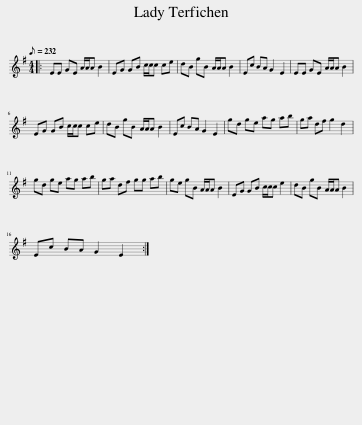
X:1
L:1/8
Q:1/8=232
M:4/4
I:linebreak $
K:Emin
V:1 treble
V:1
|: EE GE A/A/A B2 | EG GB c/c/c ce | dB gB A/A/A B2 | Ec BA G2 E2 | EE GE A/A/A B2 |$ %5
 EG GB c/c/c ce | dB gB A/A/A B2 | Ec BA G2 E2 | gd ge ag ab | ga df g2 d2 |$ %10
 gd ge ag ab | ga df gg ab | ge gB A/A/A B2 | EG GB c/c/c e2 | dB gB A/A/A B2 |$ %15
 Ec BA G2 E2 :| %16
